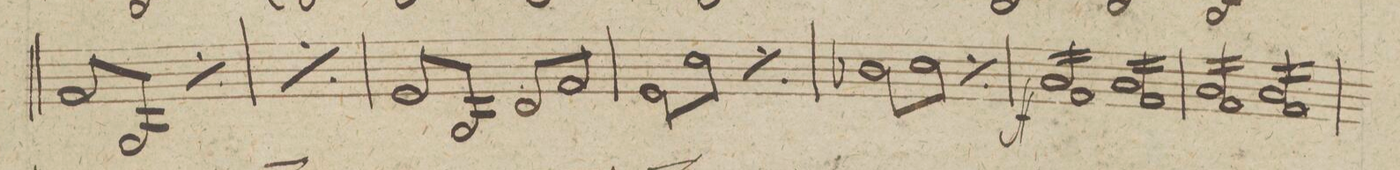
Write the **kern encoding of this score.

**kern	**dynam
*I"Violino 2do	*
*clefG2	*
*k[]	*
*met(c|)	*
*M2/2	*
8f/L	.
8G/	.
8f/	.
8G/J	.
*rep	*
8f/L	.
8G/	.
8f/	.
8G/J	.
*Xrep	*
=110	=110
*rep	*
8f/L	.
8G/	.
8f/	.
8G/J	.
8f/L	.
8G/	.
8f/	.
8G/J	.
*Xrep	*
=111	=111
8e/L	.
8G/	.
8e/	.
8G/J	.
8d/L	.
8f/	.
8d/	.
8f/J	.
=112	=112
8e\L	.
8cc\	.
8e\	.
8cc\J	.
*rep	*
8e\L	.
8cc\	.
8e\	.
8cc\J	.
*Xrep	*
=113	=113
8b-X\L	.
8cc\	.
8b-\	.
8cc\J	.
*rep	*
8b-\L	.
8cc\	.
8b-\	.
8cc\J	.
*Xrep	*
=114	=114
16a/LL 16f/	ff
16a/ 16f/	.
16a/ 16f/	.
16a/ 16f/	.
16a/ 16f/	.
16a/ 16f/	.
16a/ 16f/	.
16a/JJ 16f/	.
16a/LL 16f/	.
16a/ 16f/	.
16a/ 16f/	.
16a/ 16f/	.
16a/ 16f/	.
16a/ 16f/	.
16a/ 16f/	.
16a/JJ 16f/	.
=115	=115
16a/LL 16f/	.
16a/ 16f/	.
16a/ 16f/	.
16a/ 16f/	.
16a/ 16f/	.
16a/ 16f/	.
16a/ 16f/	.
16a/JJ 16f/	.
16a/LL 16f/	.
16a/ 16f/	.
16a/ 16f/	.
16a/ 16f/	.
16a/ 16f/	.
16a/ 16f/	.
16a/ 16f/	.
16a/JJ 16f/	.
=116	=116
*-	*-
